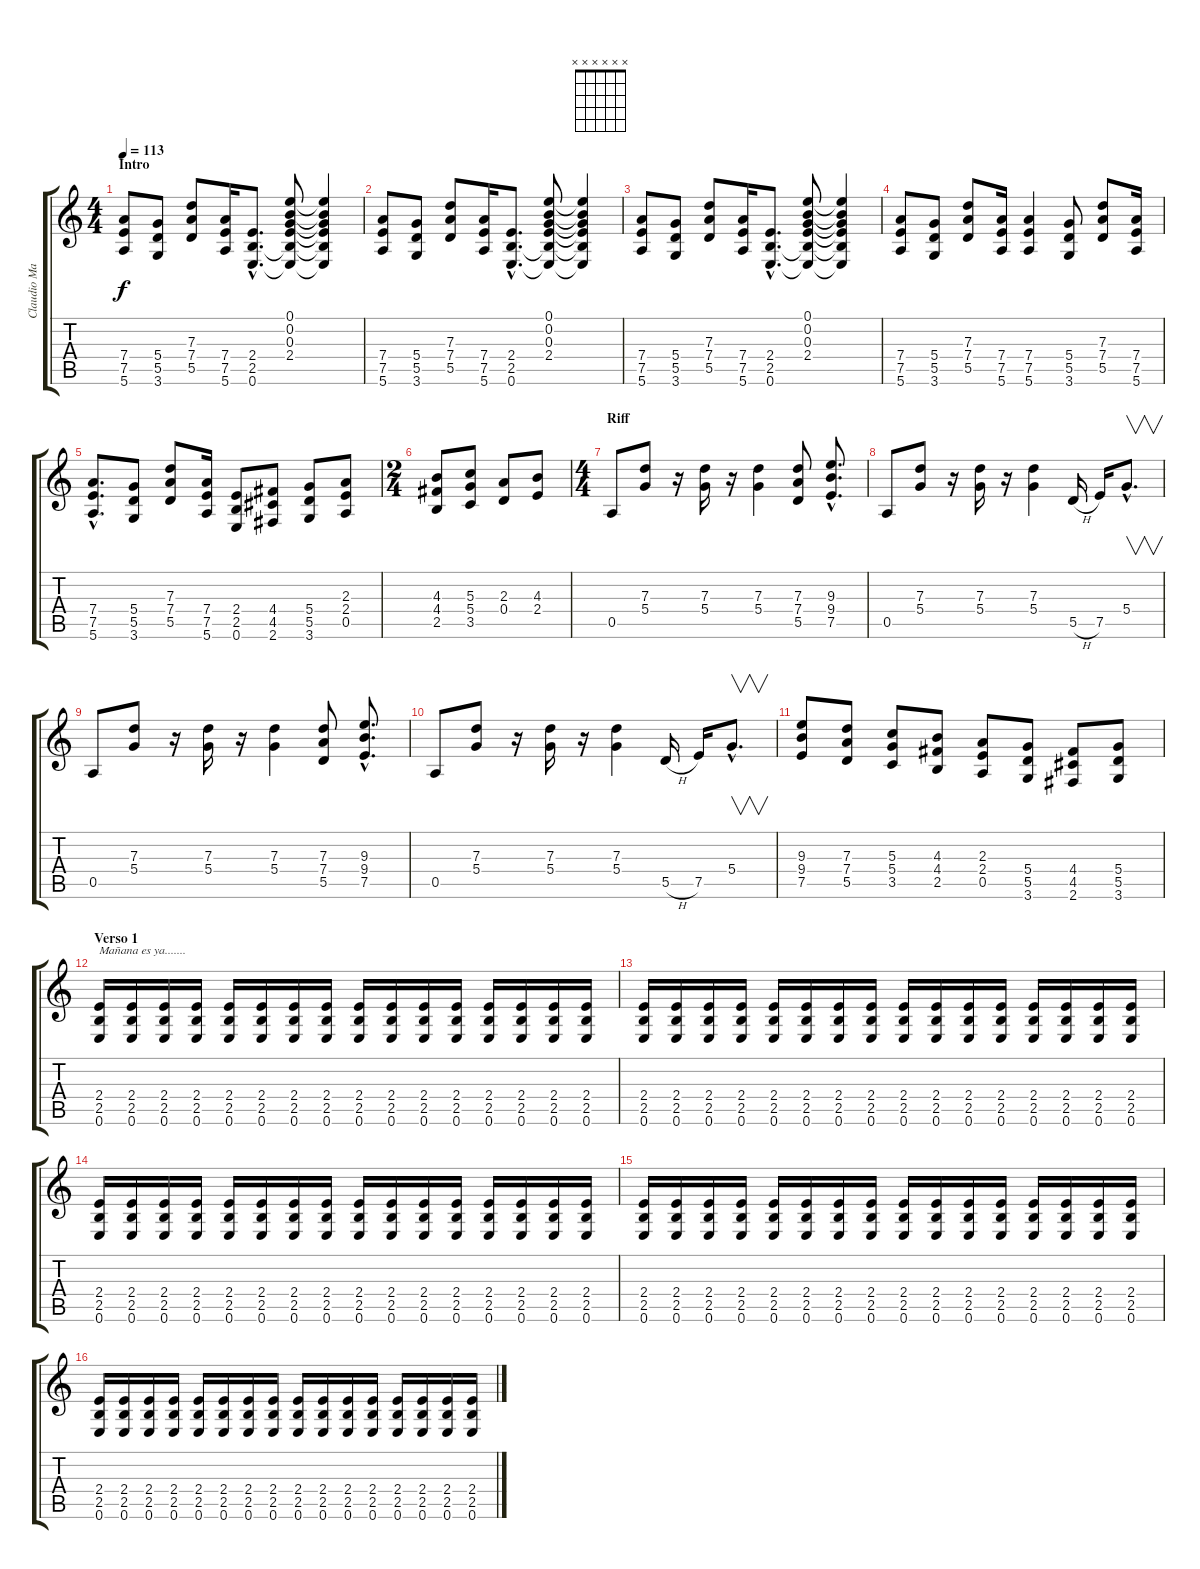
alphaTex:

\track ("Claudio Marciello (solo)" "Claudio Ma") {instrument overdrivenguitar}
\staff {score tabs}
\tuning (E4 B3 G3 D3 A2 E2) {hide}
\chord ("" x x x x x x) {firstfret 0}
\ts (4 4)
\section ("" "Intro")
\tempo 113
\clef g2
\ks c
(7.4 7.5 5.6).8{ch "" dy f instrument overdrivenguitar} (5.4 5.5 3.6).8 (7.3 7.4 5.5).8 (7.4 7.5 5.6).16 (2.4{hac} 2.5{hac} 0.6{hac}).8{d} (0.1 0.2 0.3 2.4 2.5{t} 0.6{t}).8 (0.1{t} 0.2{t} 0.3{t} 2.4{t} 2.5{t} 0.6{t}).4 |
(7.4 7.5 5.6).8 (5.4 5.5 3.6).8 (7.3 7.4 5.5).8 (7.4 7.5 5.6).16 (2.4{hac} 2.5{hac} 0.6{hac}).8{d} (0.1 0.2 0.3 2.4 2.5{t} 0.6{t}).8 (0.1{t} 0.2{t} 0.3{t} 2.4{t} 2.5{t} 0.6{t}).4 |
(7.4 7.5 5.6).8 (5.4 5.5 3.6).8 (7.3 7.4 5.5).8 (7.4 7.5 5.6).16 (2.4{hac} 2.5{hac} 0.6{hac}).8{d} (0.1 0.2 0.3 2.4 2.5{t} 0.6{t}).8 (0.1{t} 0.2{t} 0.3{t} 2.4{t} 2.5{t} 0.6{t}).4 |
(7.4 7.5 5.6).8 (5.4 5.5 3.6).8 (7.3 7.4 5.5).8 (7.4 7.5 5.6).16 (7.4 7.5 5.6).4 (5.4 5.5 3.6).8 (7.3 7.4 5.5).8 (7.4 7.5 5.6).16 |
(7.4{hac} 7.5{hac} 5.6{hac}).8{d} (5.4 5.5 3.6).8 (7.3 7.4 5.5).8 (7.4 7.5 5.6).16 (2.4 2.5 0.6).8 (4.4 4.5 2.6).8 (5.4 5.5 3.6).8 (2.3 2.4 0.5).8 |
\ts (2 4)
(4.3 4.4 2.5).8 (5.3 5.4 3.5).8 (2.3 0.4).8 (4.3 2.4).8 |
\ts (4 4)
\section ("" "Riff")
0.5.8 (7.3 5.4).8 r.16 (7.3 5.4).16 r.16 (7.3 5.4).4 (7.3 7.4 5.5).8 (9.3{hac} 9.4{hac} 7.5{hac}).8{d} |
0.5.8 (7.3 5.4).8 r.16 (7.3 5.4).16 r.16 (7.3 5.4).4 5.5{h}.16 7.5.16 5.4{hac}.8{v d} |
0.5.8 (7.3 5.4).8 r.16 (7.3 5.4).16 r.16 (7.3 5.4).4 (7.3 7.4 5.5).8 (9.3{hac} 9.4{hac} 7.5{hac}).8{d} |
0.5.8 (7.3 5.4).8 r.16 (7.3 5.4).16 r.16 (7.3 5.4).4 5.5{h}.16 7.5.16 5.4{hac}.8{v d} |
(9.3 9.4 7.5).8 (7.3 7.4 5.5).8 (5.3 5.4 3.5).8 (4.3 4.4 2.5).8 (2.3 2.4 0.5).8 (5.4 5.5 3.6).8 (4.4 4.5 2.6).8 (5.4 5.5 3.6).8 |
\section ("" "Verso 1")
(2.4 2.5 0.6).16{txt "Mañana es ya......."} (2.4 2.5 0.6).16 (2.4 2.5 0.6).16 (2.4 2.5 0.6).16 (2.4 2.5 0.6).16 (2.4 2.5 0.6).16 (2.4 2.5 0.6).16 (2.4 2.5 0.6).16 (2.4 2.5 0.6).16 (2.4 2.5 0.6).16 (2.4 2.5 0.6).16 (2.4 2.5 0.6).16 (2.4 2.5 0.6).16 (2.4 2.5 0.6).16 (2.4 2.5 0.6).16 (2.4 2.5 0.6).16 |
(2.4 2.5 0.6).16 (2.4 2.5 0.6).16 (2.4 2.5 0.6).16 (2.4 2.5 0.6).16 (2.4 2.5 0.6).16 (2.4 2.5 0.6).16 (2.4 2.5 0.6).16 (2.4 2.5 0.6).16 (2.4 2.5 0.6).16 (2.4 2.5 0.6).16 (2.4 2.5 0.6).16 (2.4 2.5 0.6).16 (2.4 2.5 0.6).16 (2.4 2.5 0.6).16 (2.4 2.5 0.6).16 (2.4 2.5 0.6).16 |
(2.4 2.5 0.6).16 (2.4 2.5 0.6).16 (2.4 2.5 0.6).16 (2.4 2.5 0.6).16 (2.4 2.5 0.6).16 (2.4 2.5 0.6).16 (2.4 2.5 0.6).16 (2.4 2.5 0.6).16 (2.4 2.5 0.6).16 (2.4 2.5 0.6).16 (2.4 2.5 0.6).16 (2.4 2.5 0.6).16 (2.4 2.5 0.6).16 (2.4 2.5 0.6).16 (2.4 2.5 0.6).16 (2.4 2.5 0.6).16 |
(2.4 2.5 0.6).16 (2.4 2.5 0.6).16 (2.4 2.5 0.6).16 (2.4 2.5 0.6).16 (2.4 2.5 0.6).16 (2.4 2.5 0.6).16 (2.4 2.5 0.6).16 (2.4 2.5 0.6).16 (2.4 2.5 0.6).16 (2.4 2.5 0.6).16 (2.4 2.5 0.6).16 (2.4 2.5 0.6).16 (2.4 2.5 0.6).16 (2.4 2.5 0.6).16 (2.4 2.5 0.6).16 (2.4 2.5 0.6).16 |
(2.4 2.5 0.6).16 (2.4 2.5 0.6).16 (2.4 2.5 0.6).16 (2.4 2.5 0.6).16 (2.4 2.5 0.6).16 (2.4 2.5 0.6).16 (2.4 2.5 0.6).16 (2.4 2.5 0.6).16 (2.4 2.5 0.6).16 (2.4 2.5 0.6).16 (2.4 2.5 0.6).16 (2.4 2.5 0.6).16 (2.4 2.5 0.6).16 (2.4 2.5 0.6).16 (2.4 2.5 0.6).16 (2.4 2.5 0.6).16
